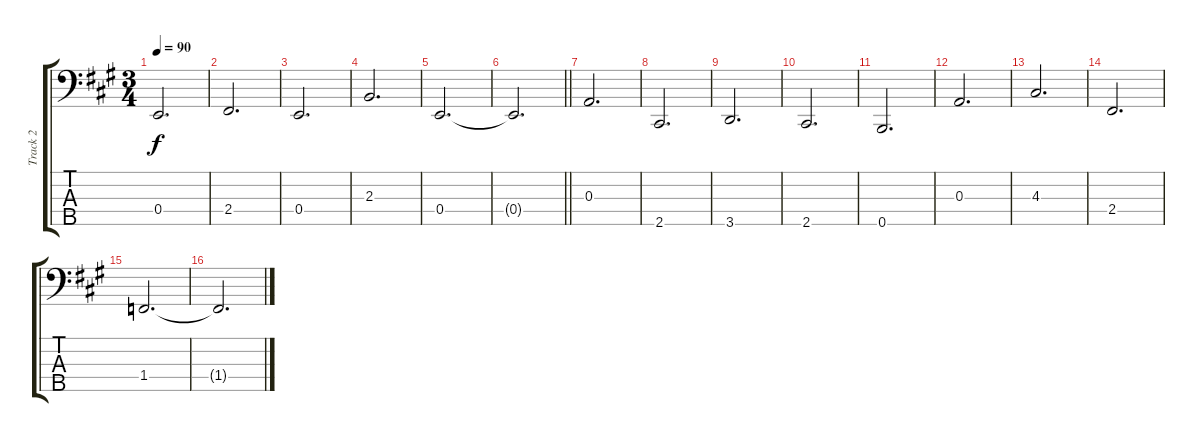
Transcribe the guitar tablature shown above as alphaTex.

\track ("Track 2" "Track 2") {instrument contrabass}
\staff {score tabs}
\tuning (G2 D2 A1 E1 B0) {hide}
\ts (3 4)
\tempo 90
\clef f4
\ks a
0.4.2{d dy f} |
2.4.2{d} |
0.4.2{d} |
2.3.2{d} |
0.4.2{d} |
\barLineRight lightlight
0.4{t}.2{d} |
0.3.2{d} |
2.5.2{d} |
3.5.2{d} |
2.5.2{d} |
0.5.2{d} |
0.3.2{d} |
4.3.2{d} |
2.4.2{d} |
1.4.2{d} |
1.4{t}.2{d}
